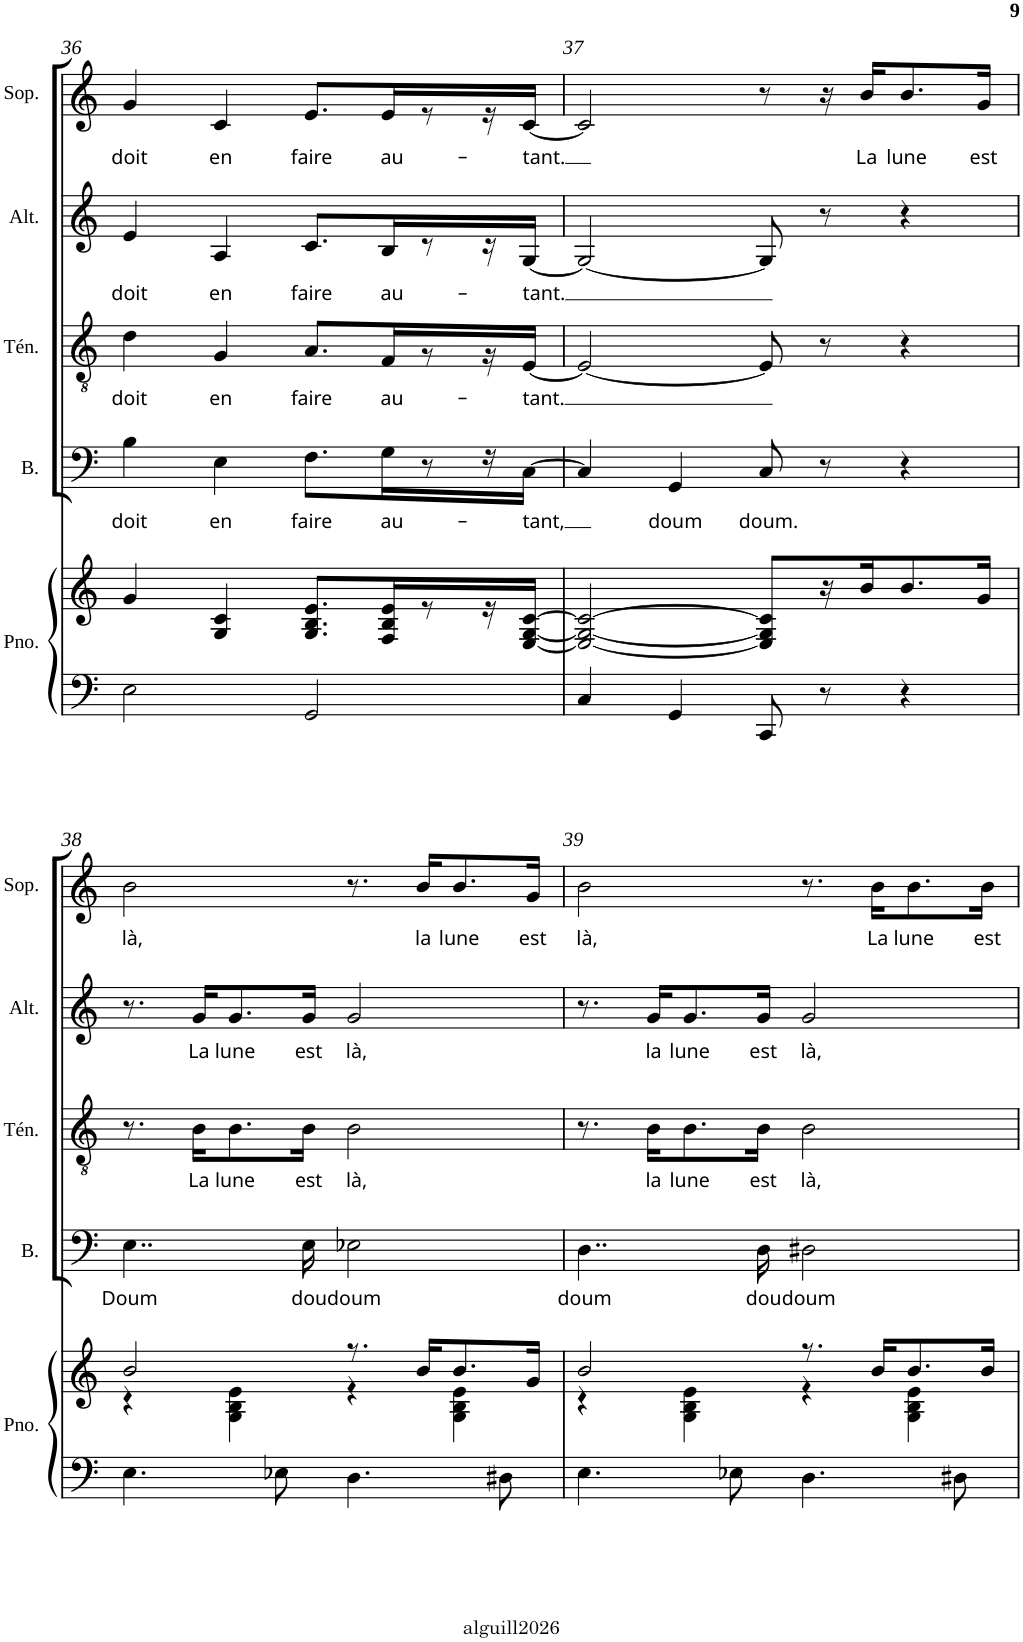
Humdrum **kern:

**kern	**kern	**kern	**text	**kern	**text	**kern	**text	**kern	**text
*part5	*part5	*part4	*part4	*part3	*part3	*part2	*part2	*part1	*part1
*staff6	*staff5	*staff4	*staff4	*staff3	*staff3	*staff2	*staff2	*staff1	*staff1
*I"Piano	*	*I"Basse	*	*I"Ténor	*	*I"Alto	*	*I"Soprano	*
*I'Pno.	*	*I'B.	*	*I'Tén.	*	*I'Alt.	*	*I'Sop.	*
!!LO:PB:g=z
*clefF4	*clefG2	*clefF4	*	*clefGv2	*	*clefG2	*	*clefG2	*
*k[]	*k[]	*k[]	*	*k[]	*	*k[]	*	*k[]	*
*C:	*C:	*C:	*	*C:	*	*C:	*	*C:	*
*M2/2	*M2/2	*M2/2	*	*M2/2	*	*M2/2	*	*M2/2	*
*met(c|)	*met(c|)	*met(c|)	*	*met(c|)	*	*met(c|)	*	*met(c|)	*
=36	=36	=36	=36	=36	=36	=36	=36	=36	=36
!	!	!	!LO:LY:b	!	!LO:LY:b	!	!LO:LY:b	!	!LO:LY:b
2E\	4g/	4B\	doit	4d\	doit	4e/	doit	4g/	doit
!	!	!	!LO:LY:b	!	!LO:LY:b	!	!LO:LY:b	!	!LO:LY:b
.	4G/ 4c/	4E\	en	4G/	en	4A/	en	4c/	en
!	!	!	!LO:LY:b	!	!LO:LY:b	!	!LO:LY:b	!	!LO:LY:b
2GG/	8.G/ 8.B/ 8.e/L	8.F\L	faire	8.A/L	faire	8.c/L	faire	8.e/L	faire
!	!	!	!LO:LY:b	!	!LO:LY:b	!	!LO:LY:b	!	!LO:LY:b
.	16F/ 16B/ 16e/K	16G\K	au-	16F/K	au-	16B/K	au-	16e/K	au-
.	8r	8r	.	8r	.	8r	.	8r	.
.	16r	16r	.	16r	.	16r	.	16r	.
!	!	!	!LO:LY:b	!	!LO:LY:b	!	!LO:LY:b	!	!LO:LY:b
.	[16E/ [16G/ [16c/JJ	[16C\JJ	-tant,	[16E/JJ	-tant.	[16G/JJ	-tant.	[16c/JJ	-tant.
=37	=37	=37	=37	=37	=37	=37	=37	=37	=37
4C/	2E/_ 2G/_ 2c/_	4C/]	.	2E/_	.	2G/_	.	2c/]	.
!	!	!	!LO:LY:b	!	!	!	!	!	!
4GG/	.	4GG/	doum	.	.	.	.	.	.
!	!	!	!LO:LY:b	!	!	!	!	!	!
8CC/	8E/] 8G/] 8c/]L	8C/	doum.	8E/]	.	8G/]	.	8r	.
8r	16r	8r	.	8r	.	8r	.	16r	.
!	!	!	!	!	!	!	!	!	!LO:LY:b
.	16b/J	.	.	.	.	.	.	16b/KL	La
!	!	!	!	!	!	!	!	!	!LO:LY:b
4r	8.b/	4r	.	4r	.	4r	.	8.b/	lune
!	!	!	!	!	!	!	!	!	!LO:LY:b
.	16g/Jk	.	.	.	.	.	.	16g/Jk	est
!!LO:LB:g=z
=38	=38	=38	=38	=38	=38	=38	=38	=38	=38
*	*^	*	*	*	*	*	*	*	*
!	!	!	!	!LO:LY:b	!	!	!	!	!	!LO:LY:b
4.E\	2b/	4r	4..E\	Doum	8.r	.	8.r	.	2b\	là,
!	!	!	!	!	!	!LO:LY:b	!	!LO:LY:b	!	!
.	.	.	.	.	16B\KL	La	16g/KL	La	.	.
!	!	!	!	!	!	!LO:LY:b	!	!LO:LY:b	!	!
.	.	4G\ 4B\ 4e\	.	.	8.B\	lune	8.g/	lune	.	.
8E-X\	.	.	.	.	.	.	.	.	.	.
!	!	!	!	!LO:LY:b	!	!LO:LY:b	!	!LO:LY:b	!	!
.	.	.	16E\	dou	16B\Jk	est	16g/Jk	est	.	.
!	!	!	!	!LO:LY:b	!	!LO:LY:b	!	!LO:LY:b	!	!
4.D\	8.r	4r	2E-X\	doum	2B\	là,	2g/	là,	8.r	.
!	!	!	!	!	!	!	!	!	!	!LO:LY:b
.	16b/KL	.	.	.	.	.	.	.	16b/KL	la
!	!	!	!	!	!	!	!	!	!	!LO:LY:b
.	8.b/	4G\ 4B\ 4e\	.	.	.	.	.	.	8.b/	lune
8D#X\	.	.	.	.	.	.	.	.	.	.
!	!	!	!	!	!	!	!	!	!	!LO:LY:b
.	16g/Jk	.	.	.	.	.	.	.	16g/Jk	est
=39	=39	=39	=39	=39	=39	=39	=39	=39	=39	=39
!	!	!	!	!LO:LY:b	!	!	!	!	!	!LO:LY:b
4.E\	2b/	4r	4..D\	doum	8.r	.	8.r	.	2b\	là,
!	!	!	!	!	!	!LO:LY:b	!	!LO:LY:b	!	!
.	.	.	.	.	16B\KL	la	16g/KL	la	.	.
!	!	!	!	!	!	!LO:LY:b	!	!LO:LY:b	!	!
.	.	4G\ 4B\ 4e\	.	.	8.B\	lune	8.g/	lune	.	.
8E-X\	.	.	.	.	.	.	.	.	.	.
!	!	!	!	!LO:LY:b	!	!LO:LY:b	!	!LO:LY:b	!	!
.	.	.	16D\	dou	16B\Jk	est	16g/Jk	est	.	.
!	!	!	!	!LO:LY:b	!	!LO:LY:b	!	!LO:LY:b	!	!
4.D\	8.r	4r	2D#X\	doum	2B\	là,	2g/	là,	8.r	.
!	!	!	!	!	!	!	!	!	!	!LO:LY:b
.	16b/KL	.	.	.	.	.	.	.	16b\KL	La
!	!	!	!	!	!	!	!	!	!	!LO:LY:b
.	8.b/	4G\ 4B\ 4e\	.	.	.	.	.	.	8.b\	lune
8D#X\	.	.	.	.	.	.	.	.	.	.
!	!	!	!	!	!	!	!	!	!	!LO:LY:b
.	16b/Jk	.	.	.	.	.	.	.	16b\Jk	est
*	*v	*v	*	*	*	*	*	*	*	*
=	=	=	=	=	=	=	=	=	=
*-	*-	*-	*-	*-	*-	*-	*-	*-	*-
